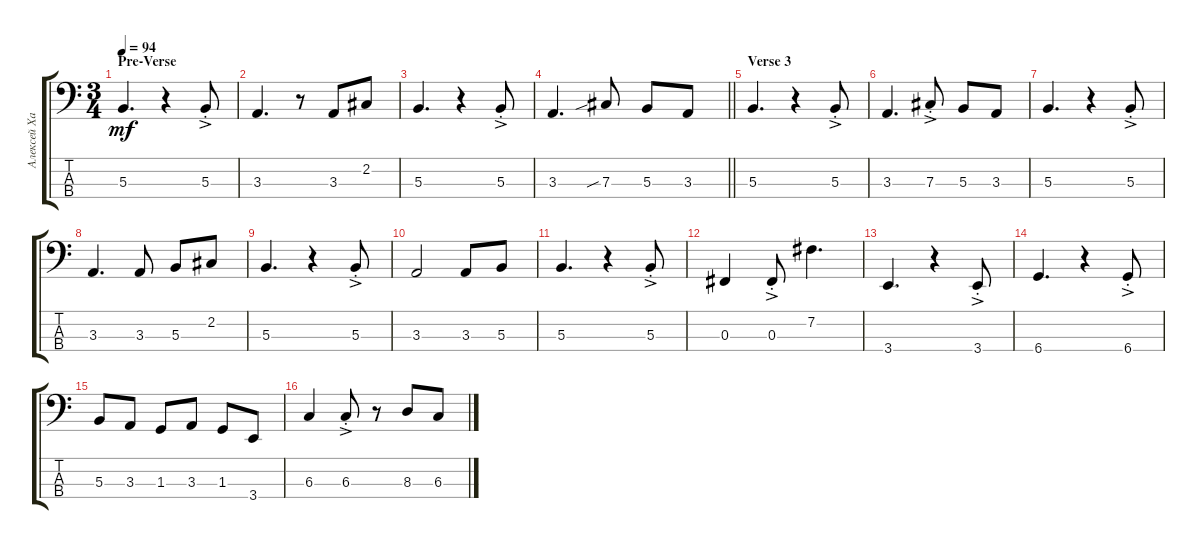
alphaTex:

\track ("Алексей Харьков" "Алексей Ха") {instrument electricbassfinger}
\staff {score tabs}
\tuning (E2 B1 Gb1 Db1) {hide}
\ts (3 4)
\section ("" "Pre-Verse")
\tempo 94
\clef f4
\ks c
5.3.4{d dy mf} r.4 5.3{ac st}.8 |
3.3.4{d} r.8 3.3.8 2.2.8 |
5.3.4{d} r.4 5.3{ac st}.8 |
\barLineRight lightlight
3.3.4{d} 7.3{sib}.8 5.3.8 3.3.8 |
\section ("" "Verse 3")
5.3.4{d} r.4 5.3{ac st}.8 |
3.3.4{d} 7.3{ac st}.8 5.3.8 3.3.8 |
5.3.4{d} r.4 5.3{ac st}.8 |
3.3.4{d} 3.3.8 5.3.8 2.2.8 |
5.3.4{d} r.4 5.3{ac st}.8 |
3.3.2 3.3.8 5.3.8 |
5.3.4{d} r.4 5.3{ac st}.8 |
0.3.4 0.3{ac st}.8 7.2.4{d} |
3.4.4{d} r.4 3.4{ac st}.8 |
6.4.4{d} r.4 6.4{ac st}.8 |
5.3.8 3.3.8 1.3.8 3.3.8 1.3.8 3.4.8 |
6.3.4 6.3{ac st}.8 r.8 8.3.8 6.3.8
